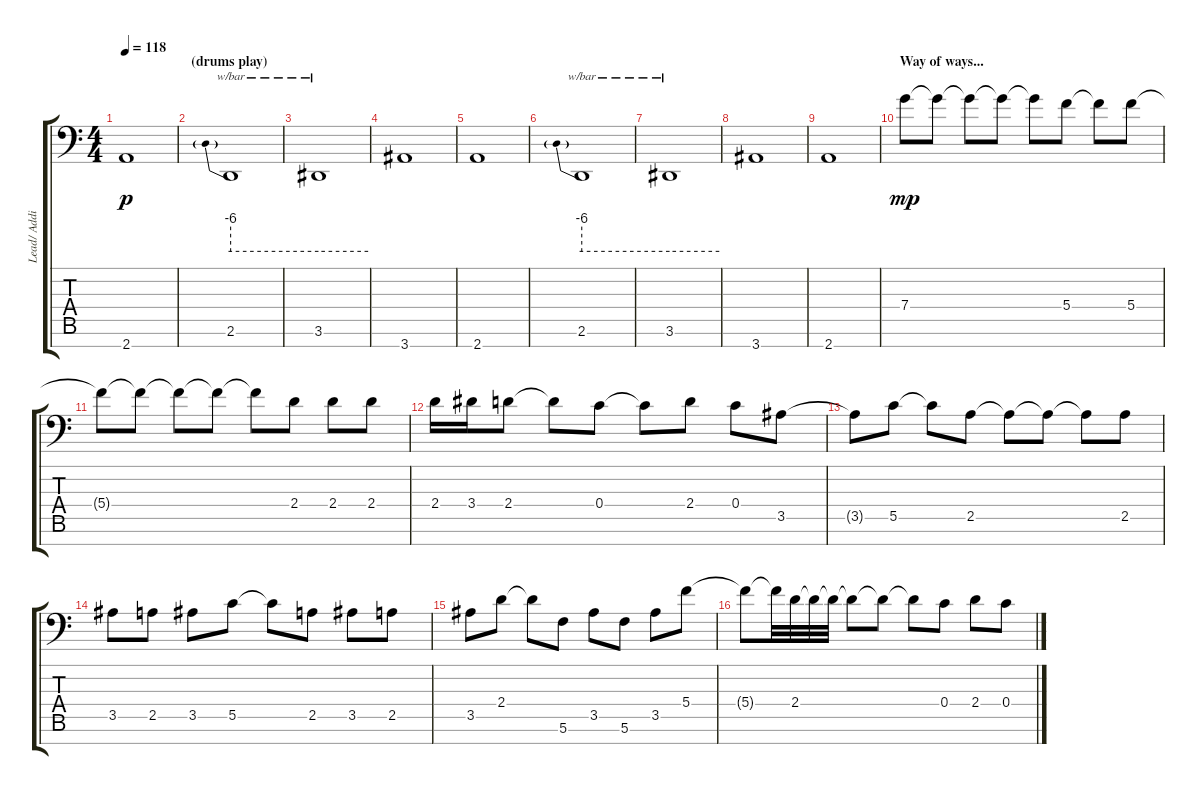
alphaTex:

\track ("Lead/ Additional" "Lead/ Addi") {instrument overdrivenguitar}
\staff {score tabs}
\tuning (E4 C4 G3 C3 G2 C2 G1) {hide}
\ts (4 4)
\tempo 118
\clef f4
\ks c
2.7.1{dy p} |
\section ("" "(drums play)")
2.6.1{tbe (predive default 0 -24 60 -24)} |
3.6.1{tbe (hold default 0 -24 60 -24)} |
3.7.1 |
2.7.1 |
2.6.1{tbe (predive default 0 -24 60 -24)} |
3.6.1{tbe (hold default 0 -24 60 -24)} |
3.7.1 |
2.7.1 |
\section ("" "Way of ways...")
7.4.8{dy mp} 7.4{t}.8 7.4{t}.8 7.4{t}.8 7.4{t}.8 5.4.8 5.4{t}.8 5.4.8 |
5.4{t}.8 5.4{t}.8 5.4{t}.8 5.4{t}.8 5.4{t}.8 2.4.8 2.4.8 2.4.8 |
2.4.16 3.4.16 2.4.8 2.4{t}.8 0.4.8 0.4{t}.8 2.4.8 0.4.8 3.5.8 |
3.5{t}.8 5.5.8 5.5{t}.8 2.5.8 2.5{t}.8 2.5{t}.8 2.5{t}.8 2.5.8 |
3.5.8 2.5.8 3.5.8 5.5.8 5.5{t}.8 2.5.8 3.5.8 2.5.8 |
3.5.8 2.4.8 2.4{t}.8 5.6.8 3.5.8 5.6.8 3.5.8 5.4.8 |
5.4{t}.8 5.4{t}.32 2.4.32 2.4{t}.32 2.4{t}.32 2.4{t}.8 2.4{t}.8 2.4{t}.8 0.4.8 2.4.8 0.4.8
